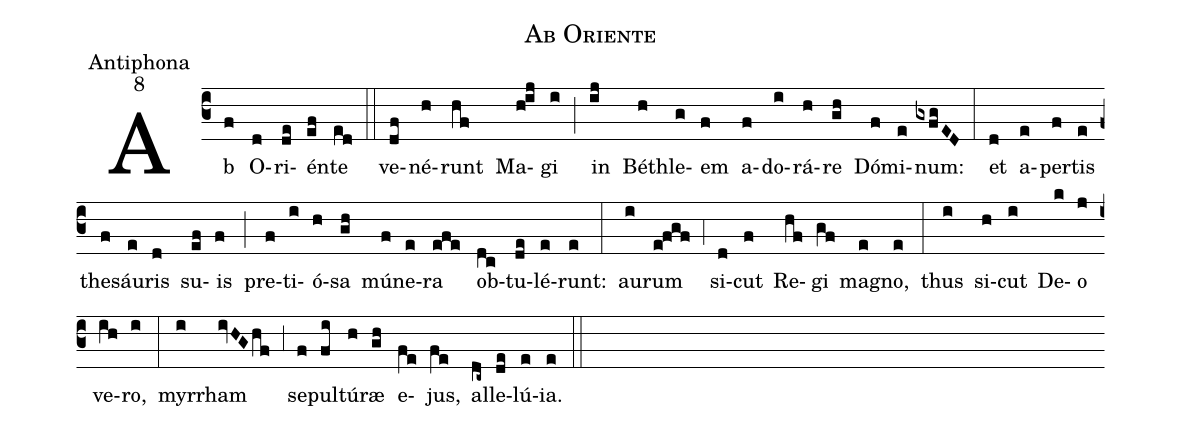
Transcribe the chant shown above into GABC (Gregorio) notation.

name:Ab Oriente;
office-part:Antiphona;
mode:8;
%%
(c3) Ab(f) O(d)ri(de)én(ef)te(ed) (::)
ve(df)né(h)runt(hf) Ma(h!ij)gi(i) (;) in(ij) Bé(h)thle(g)em(f) a(f)do(i)rá(h)re(gh) Dó(f)mi(e)num:(gxfgED) (:)
et(d) a(e)per(f)tis(e) the(f)sáu(e)ris(d) su(ef)is(f) (;) pre(f)ti(i)ó(h)sa(gh) mú(f)ne(e)ra(efe) ob(dc)tu(de)lé(e)runt:(e) (:)
au(i)rum(e!fgf) (,4) si(d)cut(f) Re(hf)gi(gf) ma(e)gno,(e) (:)
thus(i) si(h)cut(i) De(k)o(j) ve(ih)ro,(i) (:)
myr(i)rham(ivHGhf) (,3) se(f)pul(fi)tú(h)ræ(gh) e(fe)jus,(fe) al(dc~)le(de)lú(e)ia.(e) (::)
